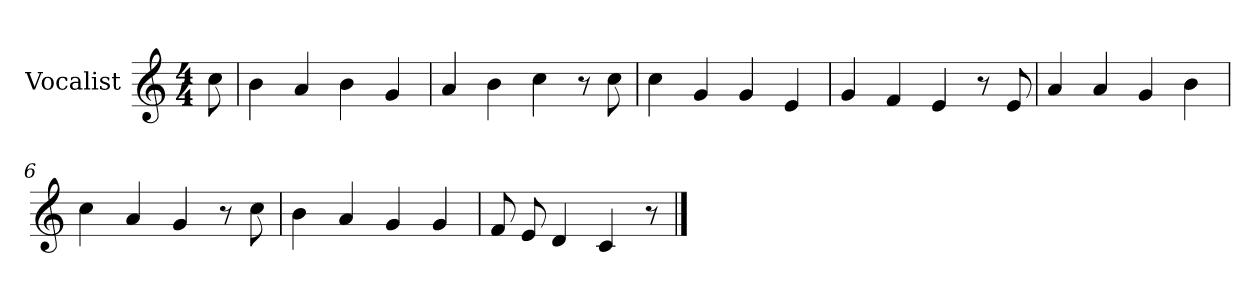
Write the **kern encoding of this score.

**kern
*part1
*staff1
*I"Vocalist
*k[]
*C:
*M4/4
=
8cc
=1
4b
4a
4b
4g
=2
4a
4b
4cc
8r
8cc
=3
4cc
4g
4g
4e
=4
4g
4f
4e
8r
8e
=5
4a
4a
4g
4b
=6
4cc
4a
4g
8r
8cc
=7
4b
4a
4g
4g
=8
8f
8e
4d
4c
8r
==
*-
